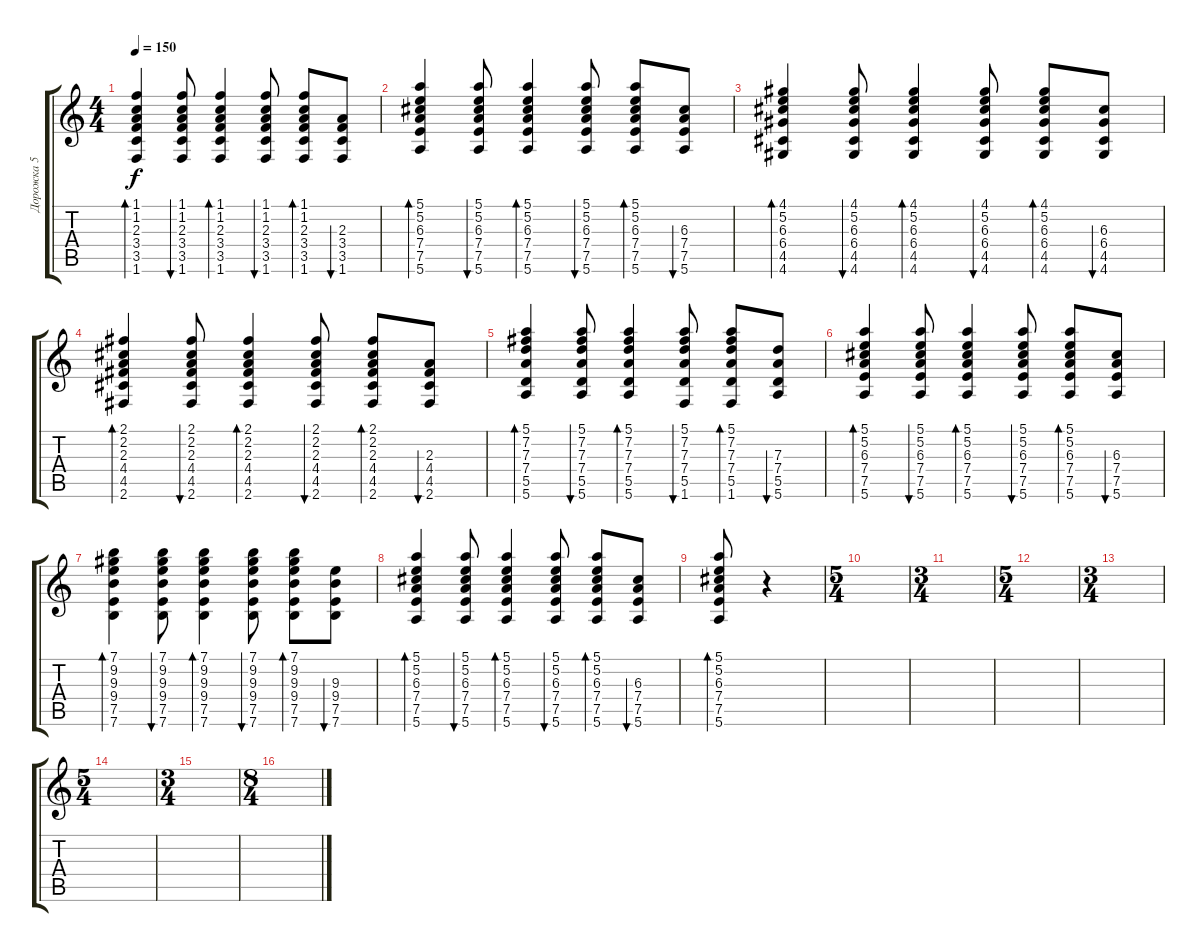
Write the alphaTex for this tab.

\track ("Дорожка 5" "Дорожка 5") {instrument acousticguitarsteel}
\staff {score tabs}
\tuning (E4 B3 G3 D3 A2 E2) {hide}
\ts (4 4)
\tempo 150
\clef g2
\ks c
(1.1 1.2 2.3 3.4 3.5 1.6).4{bd 30 dy f} (1.1 1.2 2.3 3.4 3.5 1.6).8{bu 30} (1.1 1.2 2.3 3.4 3.5 1.6).4{bd 30} (1.1 1.2 2.3 3.4 3.5 1.6).8{bu 30} (1.1 1.2 2.3 3.4 3.5 1.6).8{bd 30} (2.3 3.4 3.5 1.6).8{bu 30} |
(5.1 5.2 6.3 7.4 7.5 5.6).4{bd 30} (5.1 5.2 6.3 7.4 7.5 5.6).8{bu 30} (5.1 5.2 6.3 7.4 7.5 5.6).4{bd 30} (5.1 5.2 6.3 7.4 7.5 5.6).8{bu 30} (5.1 5.2 6.3 7.4 7.5 5.6).8{bd 30} (6.3 7.4 7.5 5.6).8{bu 30} |
(4.1 5.2 6.3 6.4 4.5 4.6).4{bd 30} (4.1 5.2 6.3 6.4 4.5 4.6).8{bu 30} (4.1 5.2 6.3 6.4 4.5 4.6).4{bd 30} (4.1 5.2 6.3 6.4 4.5 4.6).8{bu 30} (4.1 5.2 6.3 6.4 4.5 4.6).8{bd 30} (6.3 6.4 4.5 4.6).8{bu 30} |
(2.1 2.2 2.3 4.4 4.5 2.6).4{bd 30} (2.1 2.2 2.3 4.4 4.5 2.6).8{bu 30} (2.1 2.2 2.3 4.4 4.5 2.6).4{bd 30} (2.1 2.2 2.3 4.4 4.5 2.6).8{bu 30} (2.1 2.2 2.3 4.4 4.5 2.6).8{bd 30} (2.3 4.4 4.5 2.6).8{bu 30} |
(5.1 7.2 7.3 7.4 5.5 5.6).4{bd 30} (5.1 7.2 7.3 7.4 5.5 5.6).8{bu 30} (5.1 7.2 7.3 7.4 5.5 5.6).4{bd 30} (5.1 7.2 7.3 7.4 5.5 1.6).8{bu 30} (5.1 7.2 7.3 7.4 5.5 1.6).8{bd 30} (7.3 7.4 5.5 5.6).8{bu 30} |
(5.1 5.2 6.3 7.4 7.5 5.6).4{bd 30} (5.1 5.2 6.3 7.4 7.5 5.6).8{bu 30} (5.1 5.2 6.3 7.4 7.5 5.6).4{bd 30} (5.1 5.2 6.3 7.4 7.5 5.6).8{bu 30} (5.1 5.2 6.3 7.4 7.5 5.6).8{bd 30} (6.3 7.4 7.5 5.6).8{bu 30} |
(7.1 9.2 9.3 9.4 7.5 7.6).4{bd 30} (7.1 9.2 9.3 9.4 7.5 7.6).8{bu 30} (7.1 9.2 9.3 9.4 7.5 7.6).4{bd 30} (7.1 9.2 9.3 9.4 7.5 7.6).8{bu 30} (7.1 9.2 9.3 9.4 7.5 7.6).8{bd 30} (9.3 9.4 7.5 7.6).8{bu 30} |
(5.1 5.2 6.3 7.4 7.5 5.6).4{bd 30} (5.1 5.2 6.3 7.4 7.5 5.6).8{bu 30} (5.1 5.2 6.3 7.4 7.5 5.6).4{bd 30} (5.1 5.2 6.3 7.4 7.5 5.6).8{bu 30} (5.1 5.2 6.3 7.4 7.5 5.6).8{bd 30} (6.3 7.4 7.5 5.6).8{bu 30} |
(5.1 5.2 6.3 7.4 7.5 5.6).8{bd 30} r.4 |
\ts (5 4)
|
\ts (3 4)
|
\ts (5 4)
|
\ts (3 4)
|
\ts (5 4)
|
\ts (3 4)
|
\ts (8 4)
